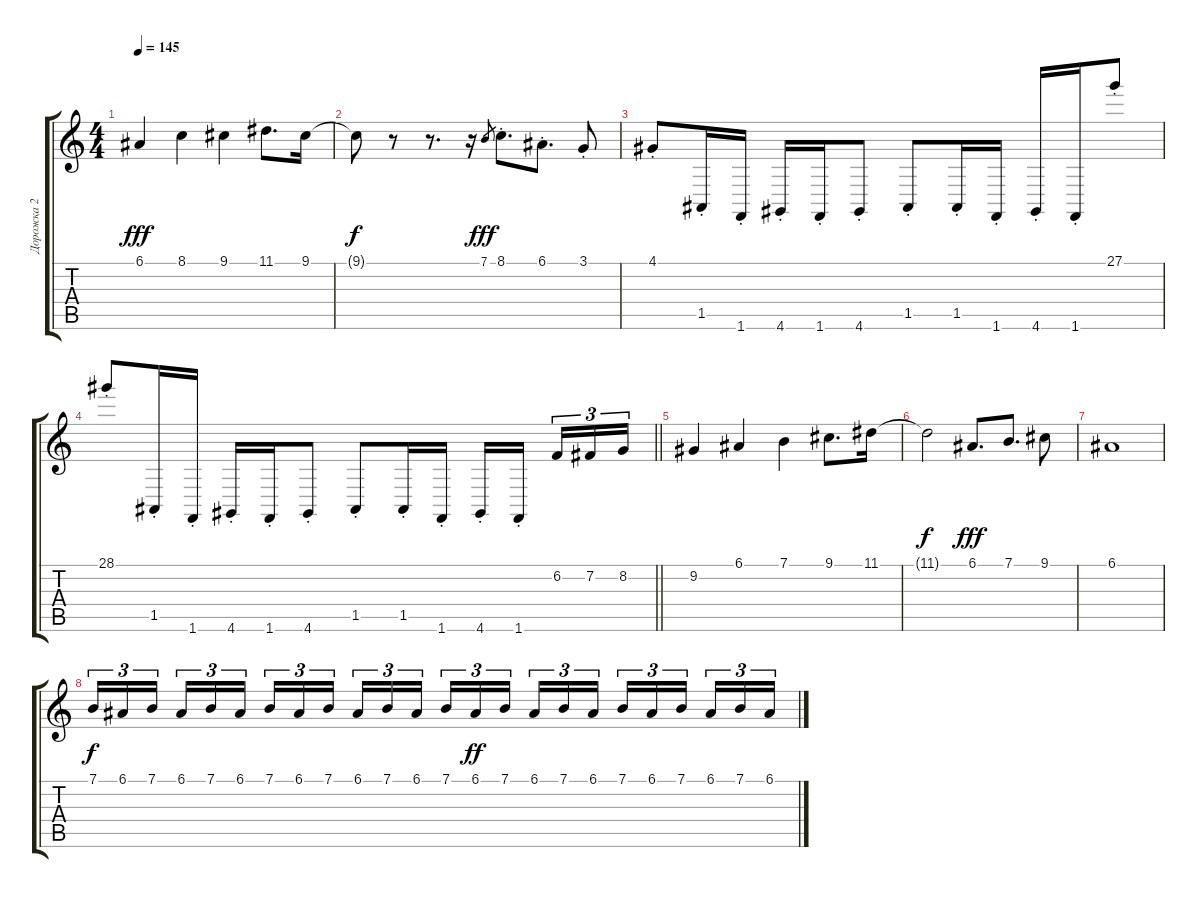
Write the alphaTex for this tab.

\track ("Дорожка 2" "Дорожка 2") {instrument acousticgrandpiano}
\staff {score tabs}
\tuning (E4 B3 G3 D3 A2 E2) {hide}
\ts (4 4)
\tempo 145
\clef g2
\ks c
6.1.4{dy fff} 8.1.4 9.1.4 11.1.8{d} 9.1.16 |
9.1{t}.8{dy f} r.8 r.8{d} r.16 7.1.8{gr dy fff} 8.1{st}.8{d} 6.1{st}.8{d} 3.1{st}.8 |
4.1{st}.8 1.5{st}.16 1.6{st}.16 4.6{st}.16 1.6{st}.16 4.6{st}.8 1.5{st}.8 1.5{st}.16 1.6{st}.16 4.6{st}.16 1.6{st}.16 27.1{st}.8 |
\barLineRight lightlight
28.1{st}.8 1.5{st}.16 1.6{st}.16 4.6{st}.16 1.6{st}.16 4.6{st}.8 1.5{st}.8 1.5{st}.16 1.6{st}.16 4.6{st}.16 1.6{st}.16{beam splitsecondary} 6.2.16{tu (3 2)} 7.2.16{tu (3 2)} 8.2.16{tu (3 2)} |
9.2.4 6.1.4 7.1.4 9.1.8{d} 11.1.16 |
11.1{t}.2{dy f} 6.1.8{d dy fff} 7.1.8{d} 9.1.8 |
6.1.1 |
7.1.16{tu (3 2) dy f} 6.1.16{tu (3 2)} 7.1.16{tu (3 2) beam splitsecondary} 6.1.16{tu (3 2)} 7.1.16{tu (3 2)} 6.1.16{tu (3 2)} 7.1.16{tu (3 2)} 6.1.16{tu (3 2)} 7.1.16{tu (3 2) beam splitsecondary} 6.1.16{tu (3 2)} 7.1.16{tu (3 2)} 6.1.16{tu (3 2)} 7.1.16{tu (3 2)} 6.1.16{tu (3 2) dy ff} 7.1.16{tu (3 2) beam splitsecondary} 6.1.16{tu (3 2)} 7.1.16{tu (3 2)} 6.1.16{tu (3 2)} 7.1.16{tu (3 2)} 6.1.16{tu (3 2)} 7.1.16{tu (3 2) beam splitsecondary} 6.1.16{tu (3 2)} 7.1.16{tu (3 2)} 6.1.16{tu (3 2)}
